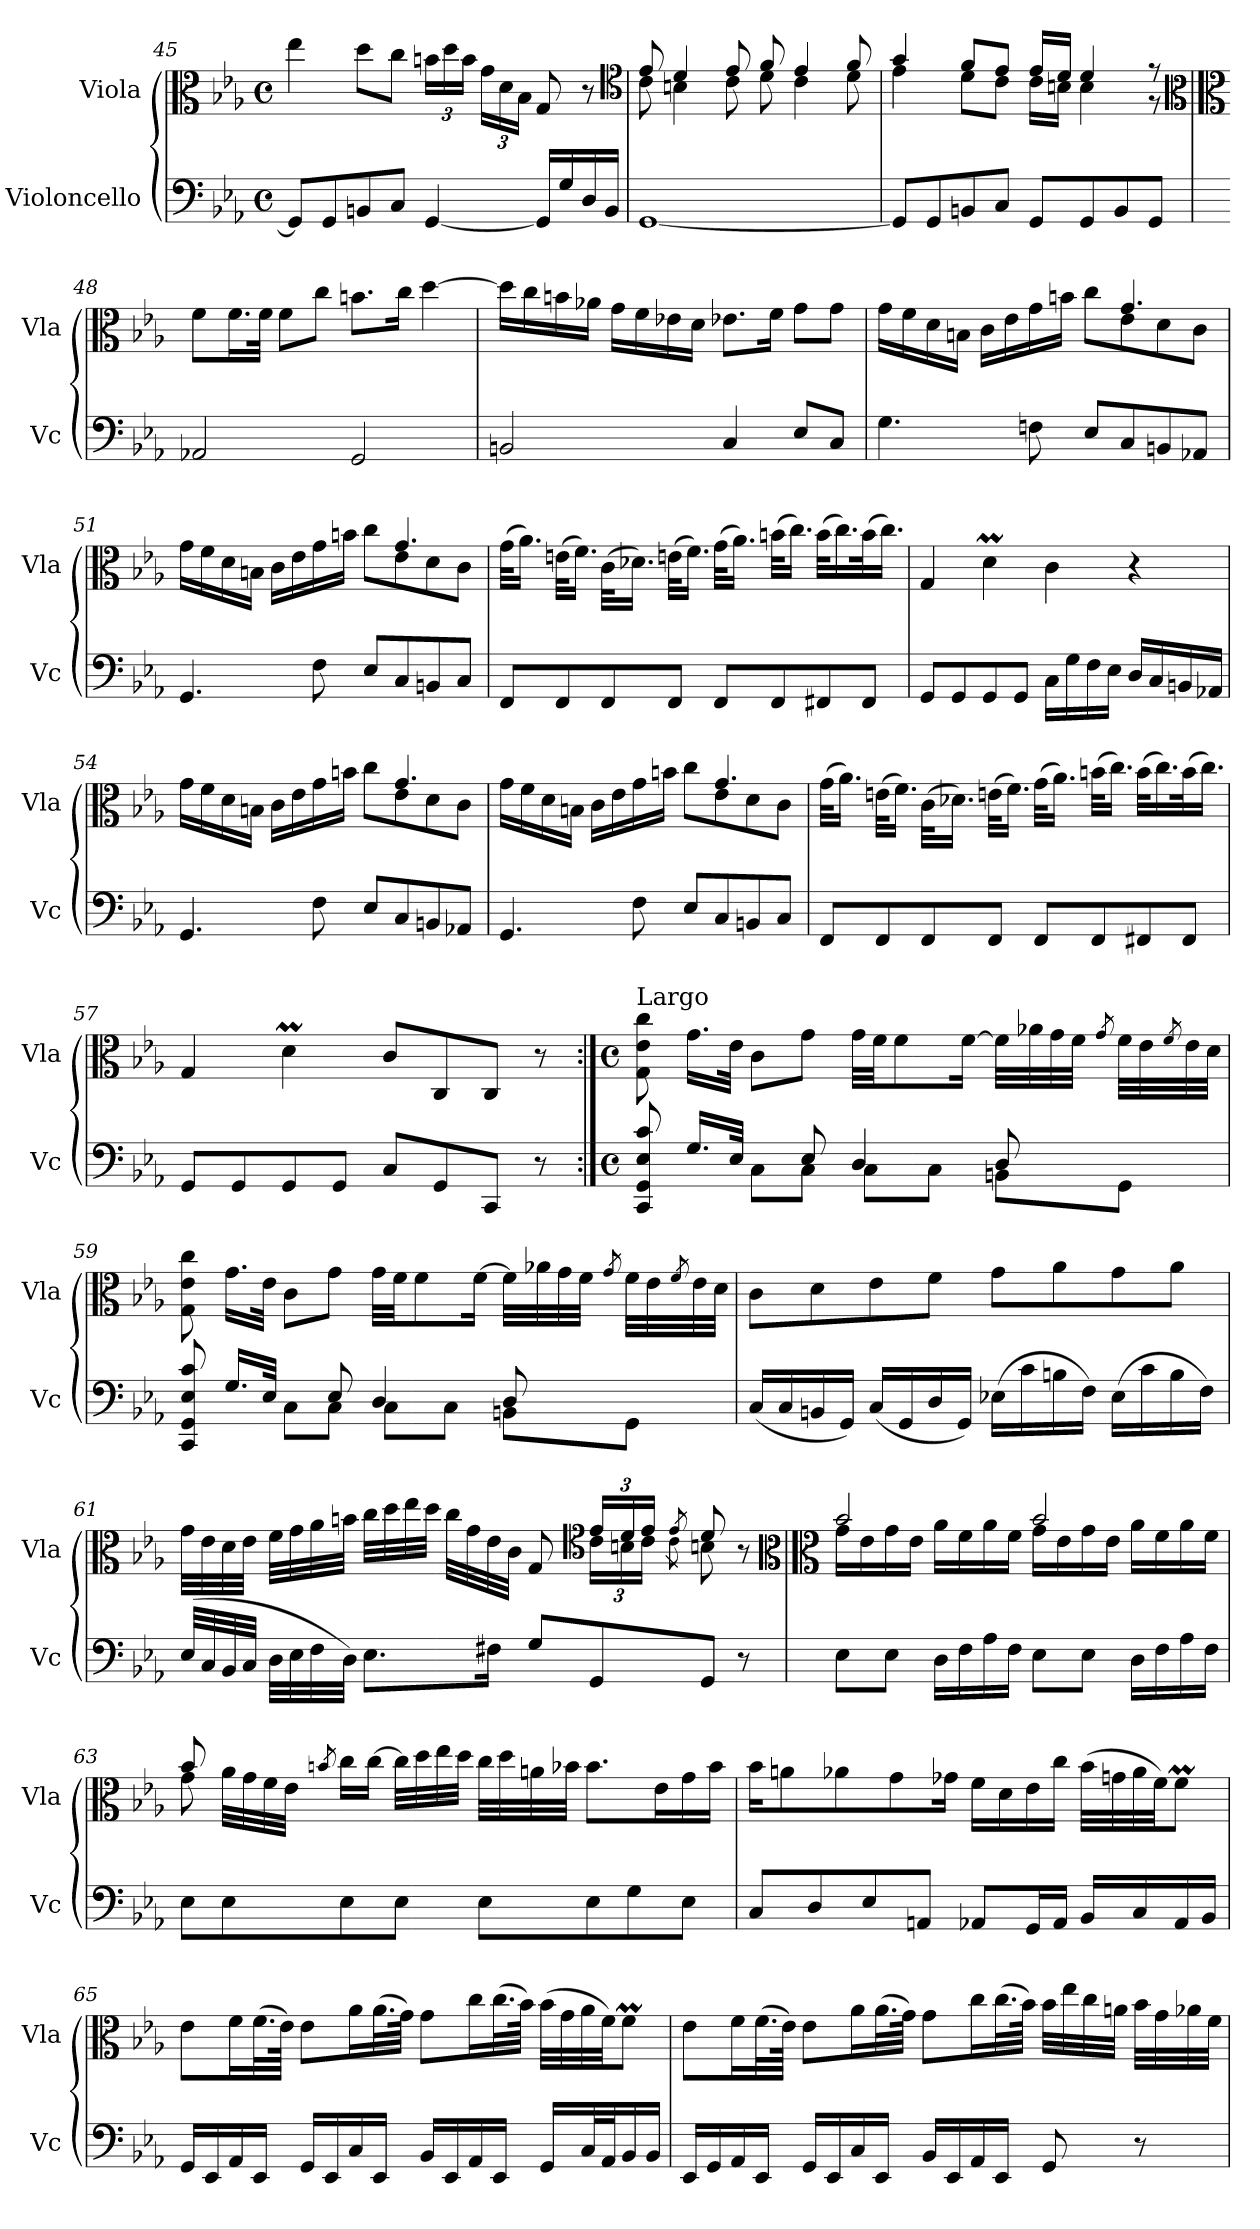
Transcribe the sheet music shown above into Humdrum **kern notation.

**kern	**kern
*part2	*part1
*staff2	*staff1
*I"Violoncello	*I"Viola
*I'Vc	*I'Vla
*clefF4	*clefC3
*k[b-e-a-]	*k[b-e-a-]
*E-:	*E-:
*M4/4	*M4/4
*met(c)	*met(c)
=45	=45
8GG/L]	4ee-\
8GG/	.
8BBn/	8dd\L
8C/J	8cc\J
*	*Xbrackettup
[4GG/	24bn\LL
.	24dd\
.	24b\JJ
.	24g\LL
.	24d\
.	24B-\JJ
16GG/LL]	8G/
16G/	.
16D/	8r
16BB/JJ	.
*	*clefC4
=46	=46
*	*^
[1GG	8e-/	8c\
.	4d/	4Bn\
.	8e-/	8c\
.	8f/	8d\
.	4e-/	4c\
.	8f/	8d\
=47	=47	=47
8GG/L]	4g/	4e-\
8GG/	.	.
8BBn/	8f/L	8d\L
8C/J	8e-/J	8c\J
8GG/L	16e-/LL	16c\LL
.	16d/JJ	16Bn\JJ
8GG/	4d/	4B\
8BB/	.	.
8GG/J	8r	8r
*	*v	*v
*	*clefC3
!!LO:LB:g=z
=48	=48
*	*clefC3
2AA-X/	8f\L
.	16.f\L
.	32f\JJk
.	8f\L
.	8cc\J
2GG/	8.bn\L
.	16cc\Jk
.	[4dd\
=49	=49
2BBn/	16dd\LL]
.	16cc\
.	16bn\
.	16a-X\JJ
.	16g\LL
.	16f\
.	16e-X\
.	16d\JJ
4C/	8.e-X\L
.	16f\Jk
8E-/L	8g\L
8C/J	8g\J
=50	=50
*	*^
4.G\	2rddyy	16g\LL
.	.	16f\
.	.	16d\
.	.	16Bn\JJ
.	.	16c\LL
.	.	16e-\
8Fn\	.	16g\
.	.	16bn\JJ
8E-/L	8rDyy	8cc\L
8C/	4.g/	8e-\
8BBn/	.	8d\
8AA-X/J	.	8c\J
=51	=51	=51
4.GG/	2rBByy	16g\LL
.	.	16f\
.	.	16d\
.	.	16Bn\JJ
.	.	16c\LL
.	.	16e-\
8F\	.	16g\
.	.	16bn\JJ
8E-/L	8rDyy	8cc\L
8C/	4.g/	8e-\
8BBn/	.	8d\
8C/J	.	8c\J
*	*v	*v
=52	=52
8FF/L	(32g\KLL
.	16.a-\JJ)
8FF/	(32en\KLL
.	16.f\JJ)
8FF/	(32c\KLL
.	16.d-X\JJ)
8FF/J	(32en\KLL
.	16.f\JJ)
8FF/L	(32g\KLL
.	16.a-\JJ)
8FF/	(32bn\KLL
.	16.cc\JJ)
8FF#X/	(32b\KLL
.	16.cc\)
8FF#/J	(32b\K
.	16.cc\JJ)
!!LO:LB:g=z
=53	=53
8GG/L	4G/
8GG/	.
8GG/	4dm\
8GG/J	.
16C\LL	4c\
16G\	.
16F\	.
16E-\JJ	.
16D/LL	4r
16C/	.
16BBn/	.
16AA-X/JJ	.
=54	=54
*	*^
4.GG/	2rBByy	16g\LL
.	.	16f\
.	.	16d\
.	.	16Bn\JJ
.	.	16c\LL
.	.	16e-\
8F\	.	16g\
.	.	16bn\JJ
8E-/L	8rDyy	8cc\L
8C/	4.g/	8e-\
8BBn/	.	8d\
8AA-X/J	.	8c\J
=55	=55	=55
4.GG/	2rBByy	16g\LL
.	.	16f\
.	.	16d\
.	.	16Bn\JJ
.	.	16c\LL
.	.	16e-\
8F\	.	16g\
.	.	16bn\JJ
8E-/L	8rDyy	8cc\L
8C/	4.g/	8e-\
8BBn/	.	8d\
8C/J	.	8c\J
*	*v	*v
=56	=56
8FF/L	(32g\KLL
.	16.a-\JJ)
8FF/	(32en\KLL
.	16.f\JJ)
8FF/	(32c\KLL
.	16.d-X\JJ)
8FF/J	(32en\KLL
.	16.f\JJ)
8FF/L	(32g\KLL
.	16.a-\JJ)
8FF/	(32bn\KLL
.	16.cc\JJ)
8FF#X/	(32b\KLL
.	16.cc\)
8FF#/J	(32b\K
.	16.cc\JJ)
=57	=57
8GG/L	4G/
8GG/	.
8GG/	4dm\
8GG/J	.
8C/L	8c/L
8GG/	8C/
8CC/J	8C/J
8r	8r
!!LO:PB:g=z
=58:|!	=58:|!
*M4/4	*M4/4
*met(c)	*met(c)
*^	*
!	!	!LO:TX:a:t=Largo
8CC/ 8GG/ 8E-/ 8c/	4ryy	8G\ 8e-\ 8cc\
16.G/LL	.	16.g\LL
32E-/JJk	.	32e-\JJk
8rAyy	8C\L	8c\L
8E-/	8C\J	8g\J
4D/	8C\L	32g\LLL
.	.	32f\JJ
.	.	8f\
.	8C\J	.
.	.	[16f\Jk
8D/	8BBn\L	32f\LLL]
.	.	32a-X\
.	.	32g\
.	.	32f\JJJ
.	.	8qg/
8ryy	8GG\J	32f\LLL
.	.	32e-\
.	.	8qf/
.	.	32e-\
.	.	32d\JJJ
=59	=59	=59
8CC/ 8GG/ 8E-/ 8c/	4ryy	8G\ 8e-\ 8cc\
16.G/LL	.	16.g\LL
32E-/JJk	.	32e-\JJk
8rAyy	8C\L	8c\L
8E-/	8C\J	8g\J
4D/	8C\L	32g\LLL
.	.	32f\JJ
.	.	8f\
.	8C\J	.
.	.	[16f\Jk
8D/	8BBn\L	32f\LLL]
.	.	32a-X\
.	.	32g\
.	.	32f\JJJ
.	.	8qg/
8ryy	8GG\J	32f\LLL
.	.	32e-\
.	.	8qf/
.	.	32e-\
.	.	32d\JJJ
*v	*v	*
=60	=60
(16C/LL	8c\L
16C/	.
16BBn/	8d\
16GG/JJ)	.
(16C/LL	8e-\
16GG/	.
16D/	8f\J
16GG/JJ)	.
(16E-X\LL	8g\L
16c\	.
16Bn\	8a-\
16F\JJ)	.
(16E-\LL	8g\
16c\	.
16B\	8a-\J
16F\JJ)	.
=61	=61
*	*^
(32E-/LLL	32g\LLL	8ryy
32C/	32e-\	.
32BB-/	32d\	.
32C/JJJ	32e-\JJJ	.
*	*v	*v
32D\LLL	32f\LLL
32E-\	32g\
32F\	32a-\
32D\JJJ)	32bn\JJJ
8.E-\L	32cc\LLL
.	32dd\
.	32ee-\
.	32dd\JJJ
.	32cc\LLL
.	32g\
16F#X\Jk	32e-\
.	32c\JJJ
8G/L	8G/
*	*clefC4
*	*^
8GG/	24e-/LL	24c\LL
.	24d/	24Bn\
.	24e-/JJ	24c\JJ
.	8qe-/	8qc\
8GG/J	8d/	8Bn\
8r	8r	8ryy
*	*clefC3	*
!!LO:LB:g=z	!!
=62	=62	=62
*	*clefC3	*
8E-\L	2b-/	16g\LL
.	.	16e-\
8E-\J	.	16g\
.	.	16e-\JJ
16D\LL	.	16a-\LL
16F\	.	16f\
16A-\	.	16a-\
16F\JJ	.	16f\JJ
8E-\L	2b-/	16g\LL
.	.	16e-\
8E-\J	.	16g\
.	.	16e-\JJ
16D\LL	.	16a-\LL
16F\	.	16f\
16A-\	.	16a-\
16F\JJ	.	16f\JJ
=63	=63	=63
8E-\L	8b-/	8g\
8E-\	32a-\LLL	2..ryy
.	32g\	.
.	32f\	.
.	32e-\JJJ	.
.	8qbn/	.
8E-\	16cc\LL	.
.	[16cc\JJ	.
8E-\J	32cc\LLL]	.
.	32dd\	.
.	32ee-\	.
.	32dd\JJJ	.
8E-\L	32cc\LLL	.
.	32dd\	.
.	32an\	.
.	32b-X\JJJ	.
8E-\	8.b-\L	.
8G\	.	.
.	16e-\L	.
8E-\J	16g\	.
.	16b-\JJ	.
*	*v	*v
=64	=64
8C/L	16b-\KL
.	8an\
8D/	.
.	8a-X\
8E-/	.
.	8g\
8AAn/J	.
.	16g-X\Jk
8AA-X/L	16f\LL
.	16d\
16GG/L	16e-\
16AA-/JJ	16cc\JJ
16BB-/LL	(32b-\LLL
.	32gn\
16C/	32a-\
.	32f\JJ)
16AA-/	8fM\J
16BB-/JJ	.
=65	=65
16GG/LL	8e-\L
16EE-/	.
16AA-/	16f\L
16EE-/JJ	(32.f\L
.	64e-\JJJk)
16GG/LL	8e-\L
16EE-/	.
16C/	16a-\L
16EE-/JJ	(32.a-\L
.	64g\JJJk)
16BB-/LL	8g\L
16EE-/	.
16AA-/	16cc\L
16EE-/JJ	(32.cc\L
.	64b-\JJJk)
16GG/LL	(32b-\LLL
.	32g\
32C/L	32a-\
32AA-/J	32f\JJ)
16BB-/	8fM\J
16BB-/JJ	.
!!LO:LB:g=z
=66	=66
16EE-/LL	8e-\L
16GG/	.
16AA-/	16f\L
16EE-/JJ	(32.f\L
.	64e-\JJJk)
16GG/LL	8e-\L
16EE-/	.
16C/	16a-\L
16EE-/JJ	(32.a-\L
.	64g\JJJk)
16BB-/LL	8g\L
16EE-/	.
16AA-/	16cc\L
16EE-/JJ	(32.cc\L
.	64b-\JJJk)
8GG/	32b-\LLL
.	32ee-\
.	32cc\
.	32an\JJJ
8r	32b-\LLL
.	32g\
.	32a-X\
.	32f\JJJ
=	=
*-	*-
